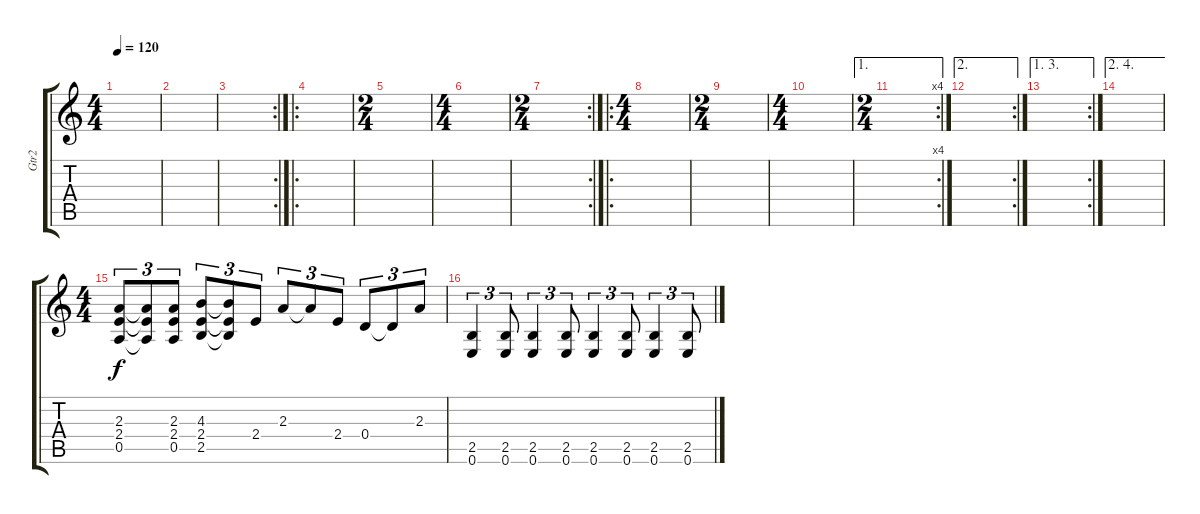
\track ("Gtr2" "Gtr2") {instrument acousticguitarsteel}
\staff {score tabs}
\tuning (E4 B3 G3 D3 A2 E2) {hide}
\ts (4 4)
\tempo 120
\clef g2
\ks c
|
|
\rc 2
|
\ro
|
\ts (2 4)
|
\ts (4 4)
|
\rc 2
\ts (2 4)
|
\ro
\ts (4 4)
|
\ts (2 4)
|
\ts (4 4)
|
\ae 1
\rc 4
\ts (2 4)
|
\ae 2
\rc 2
|
\ae (1 3)
\rc 2
|
\ae (2 4)
|
\ts (4 4)
(2.3 2.4 0.5).8{tu (3 2)} (2.3{t} 2.4{t} 0.5{t}).8{tu (3 2)} (2.3 2.4 0.5).8{tu (3 2)} (4.3 2.4 2.5).8{tu (3 2)} (4.3{t} 2.4{t} 2.5{t}).8{tu (3 2)} 2.4.8{tu (3 2)} 2.3.8{tu (3 2)} 2.3{t}.8{tu (3 2)} 2.4.8{tu (3 2)} 0.4.8{tu (3 2)} 0.4{t}.8{tu (3 2)} 2.3.8{tu (3 2)} |
(2.5 0.6).4{tu (3 2)} (2.5 0.6).8{tu (3 2)} (2.5 0.6).4{tu (3 2)} (2.5 0.6).8{tu (3 2)} (2.5 0.6).4{tu (3 2)} (2.5 0.6).8{tu (3 2)} (2.5 0.6).4{tu (3 2)} (2.5 0.6).8{tu (3 2)}
